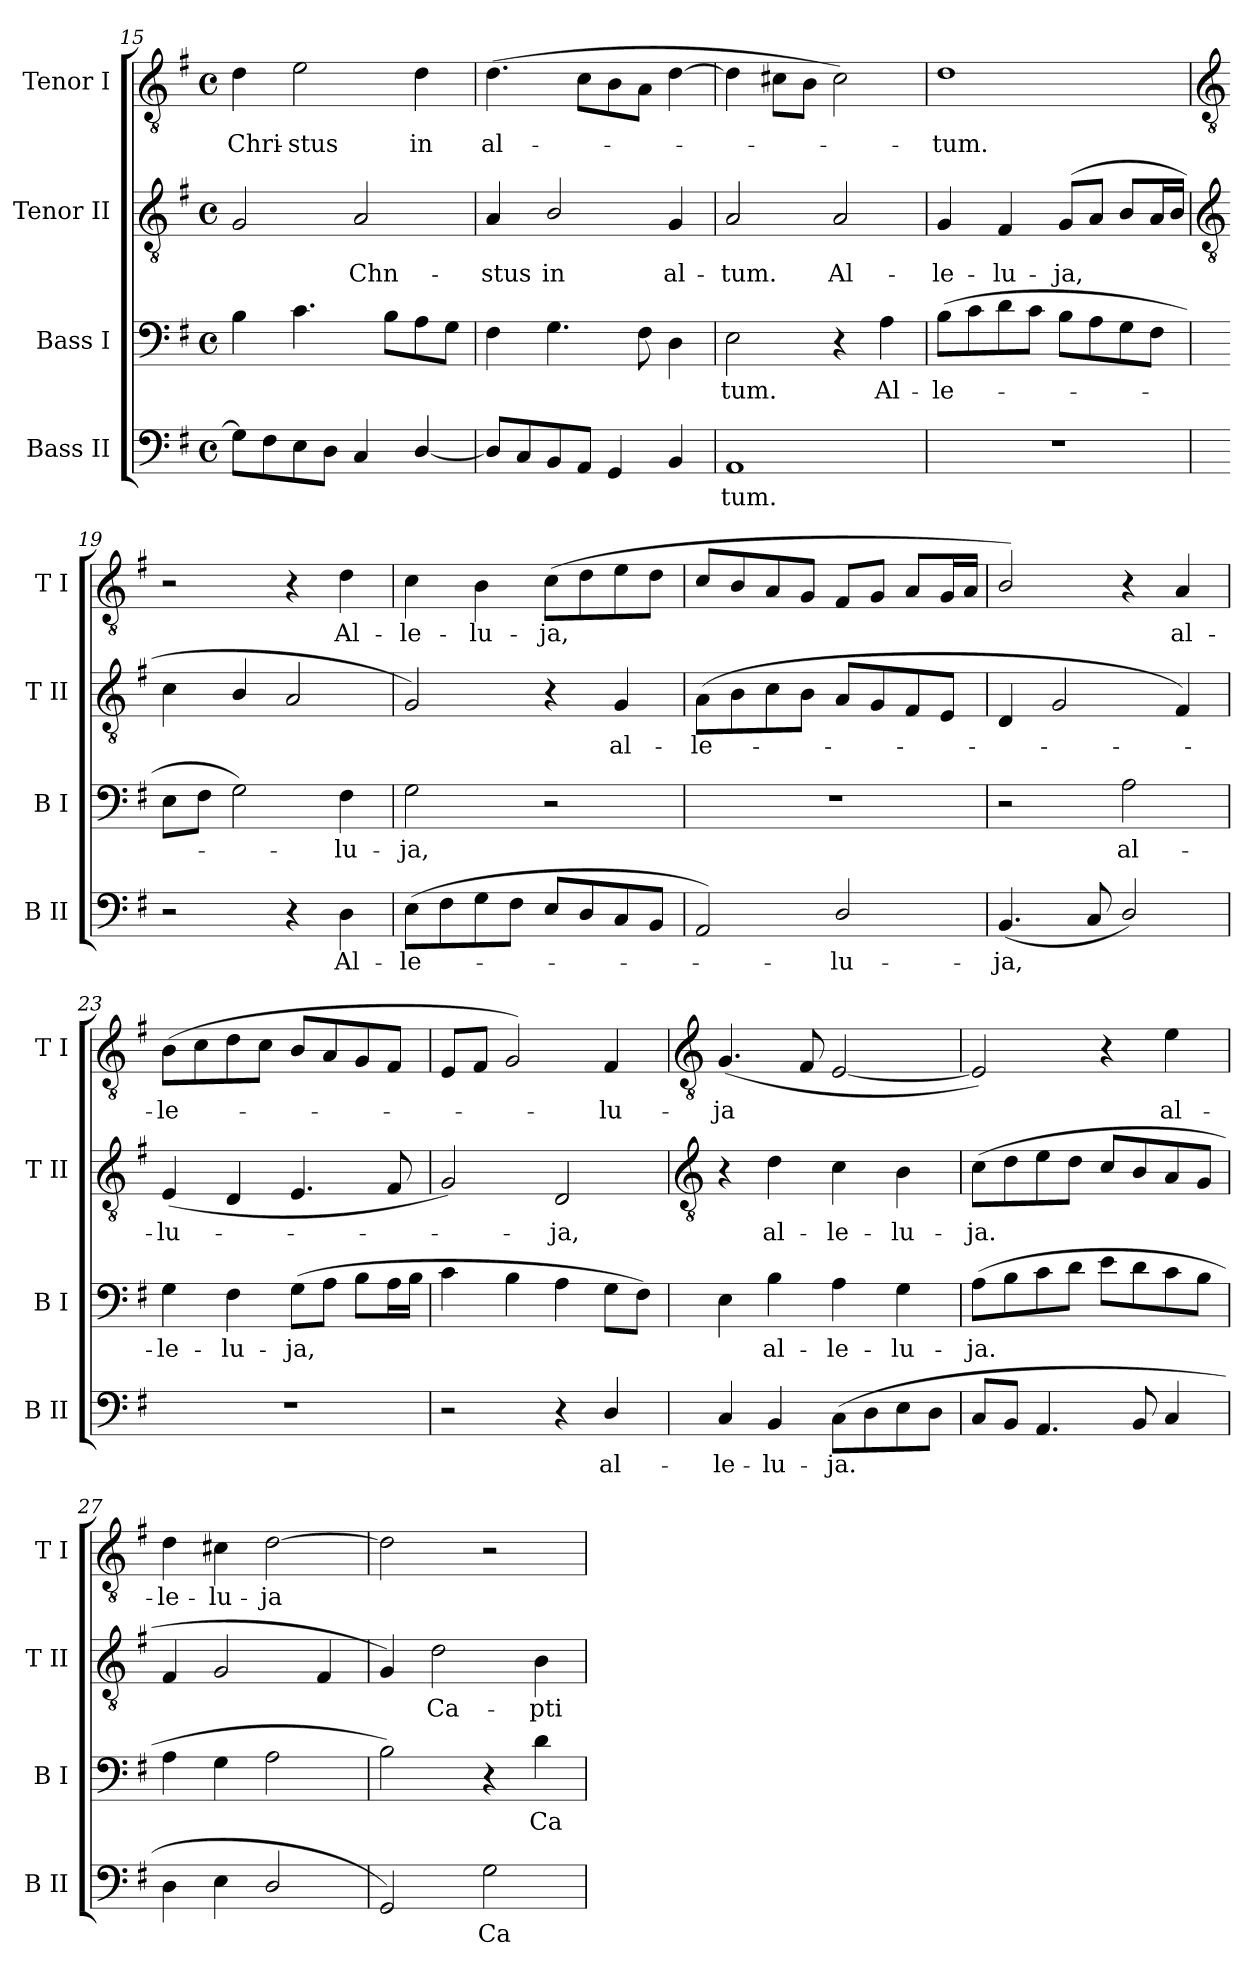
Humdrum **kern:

**kern	**text	**kern	**text	**kern	**text	**kern	**text
*part4	*part4	*part3	*part3	*part2	*part2	*part1	*part1
*staff4	*staff4	*staff3	*staff3	*staff2	*staff2	*staff1	*staff1
*I"Bass II	*	*I"Bass I	*	*I"Tenor II	*	*I"Tenor I	*
*I'B II	*	*I'B I	*	*I'T II	*	*I'T I	*
*clefF4	*	*clefF4	*	*clefGv2	*	*clefGv2	*
*k[f#]	*	*k[f#]	*	*k[f#]	*	*k[f#]	*
*G:	*	*G:	*	*G:	*	*G:	*
*M4/4	*	*M4/4	*	*M4/4	*	*M4/4	*
*met(c)	*	*met(c)	*	*met(c)	*	*met(c)	*
=15	=15	=15	=15	=15	=15	=15	=15
!	!	!	!	!	!	!	!LO:LY:b
8GL]	.	4B	.	2G	.	4d	Chri-
8F#	.	.	.	.	.	.	.
!	!	!	!	!	!	!	!LO:LY:b
8E	.	4.c	.	.	.	2e	-stus
8DJ	.	.	.	.	.	.	.
!	!	!	!	!	!LO:LY:b	!	!
4C	.	.	.	2A	Chn-	.	.
.	.	8BL	.	.	.	.	.
!	!	!	!	!	!	!	!LO:LY:b
[4D/	.	8A	.	.	.	4d	in
.	.	8GJ	.	.	.	.	.
=16	=16	=16	=16	=16	=16	=16	=16
!	!	!	!	!	!LO:LY:b	!	!LO:LY:b
8DL]	.	4F#	.	4A	-stus	(>4.d	al-
8C	.	.	.	.	.	.	.
!	!	!	!	!	!LO:LY:b	!	!
8BB	.	4.G	.	2B/	in	.	.
8AAJ	.	.	.	.	.	8cL	.
4GG	.	.	.	.	.	8B	.
.	.	8F#	.	.	.	8AJ	.
!	!	!	!	!	!LO:LY:b	!	!
4BB	.	4D	.	4G	al-	[4d	.
=17	=17	=17	=17	=17	=17	=17	=17
!	!LO:LY:b	!	!LO:LY:b	!	!LO:LY:b	!	!
1AA	tum.	2E	tum.	2A	-tum.	4d]	.
.	.	.	.	.	.	8c#XL	.
.	.	.	.	.	.	8BJ	.
!	!	!	!	!	!LO:LY:b	!	!
.	.	4r	.	2A	Al-	2c#)	.
!	!	!	!LO:LY:b	!	!	!	!
.	.	4A	Al-	.	.	.	.
=18	=18	=18	=18	=18	=18	=18	=18
!	!	!	!LO:LY:b	!	!LO:LY:b	!	!LO:LY:b
1r	.	(>8BL	-le-	4G	-le-	1d	tum.
.	.	8c	.	.	.	.	.
!	!	!	!	!	!LO:LY:b	!	!
.	.	8d	.	4F#	-lu-	.	.
.	.	8cJ	.	.	.	.	.
!	!	!	!	!	!LO:LY:b	!	!
.	.	8BL	.	(<8GL	-ja,	.	.
.	.	8A	.	8AJ	.	.	.
.	.	8G	.	8BL	.	.	.
.	.	8F#J	.	16AL	.	.	.
.	.	.	.	16BJJ	.	.	.
!!LO:LB:g=z
=19	=19	=19	=19	=19	=19	=19	=19
*	*	*	*	*clefGv2	*	*clefGv2	*
2r	.	8EL	.	4c	.	2r	.
.	.	8F#J	.	.	.	.	.
.	.	2G)	.	4B/	.	.	.
4r	.	.	.	2A	.	4r	.
!	!LO:LY:b	!	!LO:LY:b	!	!	!	!LO:LY:b
4D	Al-	4F#	lu-	.	.	4d	Al-
=20	=20	=20	=20	=20	=20	=20	=20
!	!LO:LY:b	!	!LO:LY:b	!	!	!	!LO:LY:b
(<8EL	-le-	2G	-ja,	2G)	.	4c	-le-
8F#	.	.	.	.	.	.	.
!	!	!	!	!	!	!	!LO:LY:b
8G	.	.	.	.	.	4B	-lu-
8F#J	.	.	.	.	.	.	.
!	!	!	!	!	!	!	!LO:LY:b
8EL	.	2r	.	4r	.	(>8cL	-ja,
8D	.	.	.	.	.	8d	.
!	!	!	!	!	!LO:LY:b	!	!
8C	.	.	.	4G	al-	8e	.
8BBJ	.	.	.	.	.	8dJ	.
=21	=21	=21	=21	=21	=21	=21	=21
!	!	!	!	!	!LO:LY:b	!	!
2AA)	.	1r	.	(>8AL	-le-	8cL	.
.	.	.	.	8B	.	8B	.
.	.	.	.	8c	.	8A	.
.	.	.	.	8BJ	.	8GJ	.
!	!LO:LY:b	!	!	!	!	!	!
2D/	lu-	.	.	8AL	.	8F#L	.
.	.	.	.	8G	.	8GJ	.
.	.	.	.	8F#	.	8AL	.
.	.	.	.	8EJ	.	16GL	.
.	.	.	.	.	.	16AJJ	.
=22	=22	=22	=22	=22	=22	=22	=22
!	!LO:LY:b	!	!	!	!	!	!
(<4.BB	-ja,	2r	.	4D	.	2B/)	.
.	.	.	.	2G	.	.	.
8C	.	.	.	.	.	.	.
!	!	!	!LO:LY:b	!	!	!	!
2D/)	.	2A	al-	.	.	4r	.
!	!	!	!	!	!	!	!LO:LY:b
.	.	.	.	4F#)	.	4A	al-
=23	=23	=23	=23	=23	=23	=23	=23
!	!	!	!LO:LY:b	!	!LO:LY:b	!	!LO:LY:b
1r	.	4G	-le-	(<4E	lu-	(<8BL	-le-
.	.	.	.	.	.	8c	.
!	!	!	!LO:LY:b	!	!	!	!
.	.	4F#	-lu-	4D	.	8d	.
.	.	.	.	.	.	8cJ	.
!	!	!	!LO:LY:b	!	!	!	!
.	.	(>8GL	-ja,	4.E	.	8BL	.
.	.	8AJ	.	.	.	8A	.
.	.	8BL	.	.	.	8G	.
.	.	16AL	.	8F#	.	8F#J	.
.	.	16BJJ	.	.	.	.	.
=24	=24	=24	=24	=24	=24	=24	=24
2r	.	4c	.	2G)	.	8EL	.
.	.	.	.	.	.	8F#J	.
.	.	4B	.	.	.	2G)	.
!	!	!	!	!	!LO:LY:b	!	!
4r	.	4A	.	2D	ja,	.	.
!	!LO:LY:b	!	!	!	!	!	!LO:LY:b
4D/	al-	8GL	.	.	.	4F#	lu-
.	.	8F#J)	.	.	.	.	.
!!LO:LB:g=z
=25	=25	=25	=25	=25	=25	=25	=25
*	*	*	*	*clefGv2	*	*clefGv2	*
!	!LO:LY:b	!	!	!	!	!	!LO:LY:b
4C	-le-	4E	.	4r	.	(<4.G	-ja
!	!LO:LY:b	!	!LO:LY:b	!	!LO:LY:b	!	!
4BB	-lu-	4B	al-	4d	al-	.	.
.	.	.	.	.	.	8F#	.
!	!LO:LY:b	!	!LO:LY:b	!	!LO:LY:b	!	!
(>8CL	-ja.	4A	-le-	4c	-le-	[2E	.
8D	.	.	.	.	.	.	.
!	!	!	!LO:LY:b	!	!LO:LY:b	!	!
8E	.	4G	-lu-	4B	-lu-	.	.
8DJ	.	.	.	.	.	.	.
=26	=26	=26	=26	=26	=26	=26	=26
!	!	!	!LO:LY:b	!	!LO:LY:b	!	!
8CL	.	(>8AL	-ja.	(>8cL	-ja.	2E])	.
8BBJ	.	8B	.	8d	.	.	.
4.AA	.	8c	.	8e	.	.	.
.	.	8dJ	.	8dJ	.	.	.
.	.	8eL	.	8cL	.	4r	.
8BB	.	8d	.	8B	.	.	.
!	!	!	!	!	!	!	!LO:LY:b
4C	.	8c	.	8A	.	4e	al-
.	.	8BJ	.	8GJ	.	.	.
=27	=27	=27	=27	=27	=27	=27	=27
!	!	!	!	!	!	!	!LO:LY:b
4D	.	4A	.	4F#	.	4d	-le-
!	!	!	!	!	!	!	!LO:LY:b
4E	.	4G	.	2G	.	4c#X	-lu-
!	!	!	!	!	!	!	!LO:LY:b
2D/	.	2A	.	.	.	[2d	-ja
.	.	.	.	4F#	.	.	.
=28	=28	=28	=28	=28	=28	=28	=28
2GG)	.	2B)	.	4G)	.	2d]	.
!	!	!	!	!	!LO:LY:b	!	!
.	.	.	.	2d	Ca-	.	.
!	!LO:LY:b	!	!	!	!	!	!
2G	Ca-	4r	.	.	.	2r	.
!	!	!	!LO:LY:b	!	!LO:LY:b	!	!
.	.	4d	Ca-	4B	-pti-	.	.
=	=	=	=	=	=	=	=
*-	*-	*-	*-	*-	*-	*-	*-
